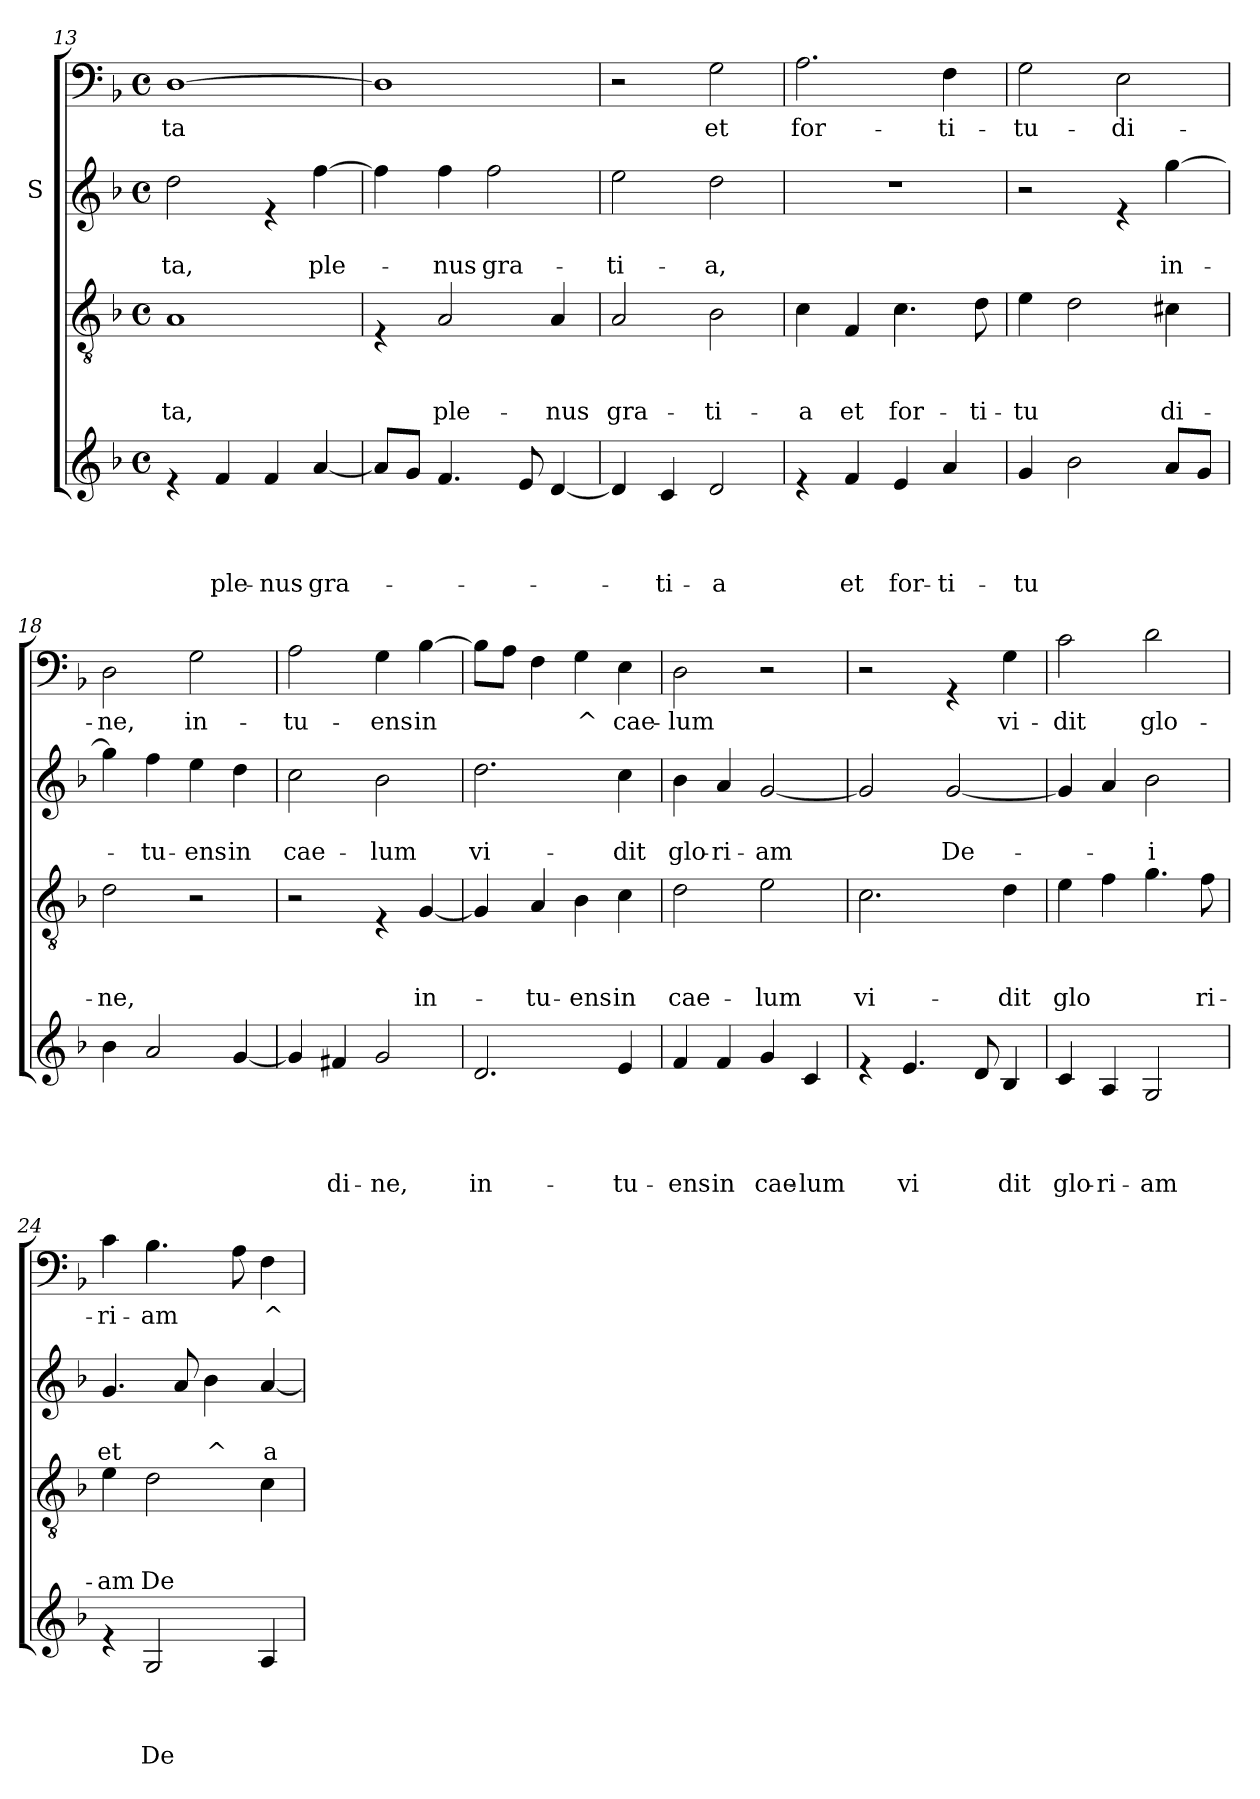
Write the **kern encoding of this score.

**kern	**text	**text	**text	**text	**kern	**text	**text	**text	**kern	**text	**text	**kern	**text
*part4	*part4	*part4	*part4	*part4	*part3	*part3	*part3	*part3	*part2	*part2	*part2	*part1	*part1
*staff4	*staff4	*staff4	*staff4	*staff4	*staff3	*staff3	*staff3	*staff3	*staff2	*staff2	*staff2	*staff1	*staff1
*	*	*	*	*	*	*	*	*	*I"S	*	*	*	*
!!LO:LB:g=z
*clefG2	*	*	*	*	*clefGv2	*	*	*	*clefG2	*	*	*clefF4	*
*k[b-]	*	*	*	*	*k[b-]	*	*	*	*k[b-]	*	*	*k[b-]	*
*F:	*	*	*	*	*F:	*	*	*	*F:	*	*	*F:	*
*M4/4	*	*	*	*	*M4/4	*	*	*	*M4/4	*	*	*M4/4	*
*met(c)	*	*	*	*	*met(c)	*	*	*	*met(c)	*	*	*met(c)	*
=13	=13	=13	=13	=13	=13	=13	=13	=13	=13	=13	=13	=13	=13
!	!	!	!	!	!	!	!	!LO:LY:b	!	!	!LO:LY:b	!	!LO:LY:b
4re	.	.	.	.	1A	.	.	ta,	2dd\	.	ta,	[>1D	ta
!	!	!	!	!LO:LY:b	!	!	!	!	!	!	!	!	!
4f/	.	.	.	ple-	.	.	.	.	.	.	.	.	.
!	!	!	!	!LO:LY:b	!	!	!	!	!	!	!	!	!
4f/	.	.	.	-nus	.	.	.	.	4re	.	.	.	.
!	!	!	!	!LO:LY:b	!	!	!	!	!	!	!LO:LY:b	!	!
[<4a/	.	.	.	gra-	.	.	.	.	[>4ff\	.	ple-	.	.
=14	=14	=14	=14	=14	=14	=14	=14	=14	=14	=14	=14	=14	=14
8a/L]	.	.	.	.	4rE	.	.	.	4ff\]	.	.	1D]	.
8g/J	.	.	.	.	.	.	.	.	.	.	.	.	.
!	!	!	!	!	!	!	!	!LO:LY:b	!	!	!LO:LY:b	!	!
4.f/	.	.	.	.	2A/	.	.	ple-	4ff\	.	-nus	.	.
!	!	!	!	!	!	!	!	!	!	!	!LO:LY:b	!	!
.	.	.	.	.	.	.	.	.	2ff\	.	gra-	.	.
8e/	.	.	.	.	.	.	.	.	.	.	.	.	.
!	!	!	!	!	!	!	!	!LO:LY:b	!	!	!	!	!
[<4d/	.	.	.	.	4A/	.	.	-nus	.	.	.	.	.
=15	=15	=15	=15	=15	=15	=15	=15	=15	=15	=15	=15	=15	=15
!	!	!	!	!	!	!	!	!LO:LY:b	!	!	!LO:LY:b	!	!
4d/]	.	.	.	.	2A/	.	.	gra-	2ee\	.	-ti-	2r	.
!	!	!	!	!LO:LY:b	!	!	!	!	!	!	!	!	!
4c/	.	.	.	-ti-	.	.	.	.	.	.	.	.	.
!	!	!	!	!LO:LY:b	!	!	!	!LO:LY:b	!	!	!LO:LY:b	!	!LO:LY:b
2d/	.	.	.	-a	2B-\	.	.	-ti-	2dd\	.	-a,	2G\	et
=16	=16	=16	=16	=16	=16	=16	=16	=16	=16	=16	=16	=16	=16
!	!	!	!	!	!	!	!	!LO:LY:b	!	!	!	!	!LO:LY:b
4re	.	.	.	.	4c\	.	.	-a	1r	.	.	2.A\	for-
!	!	!	!	!LO:LY:b	!	!	!	!LO:LY:b	!	!	!	!	!
4f/	.	.	.	et	4F/	.	.	et	.	.	.	.	.
!	!	!	!	!LO:LY:b	!	!	!	!LO:LY:b	!	!	!	!	!
4e/	.	.	.	for-	4.c\	.	.	for-	.	.	.	.	.
!	!	!	!	!LO:LY:b	!	!	!	!	!	!	!	!	!LO:LY:b
4a/	.	.	.	-ti-	.	.	.	.	.	.	.	4F\	-ti-
!	!	!	!	!	!	!	!	!LO:LY:b	!	!	!	!	!
.	.	.	.	.	8d\	.	.	-ti-	.	.	.	.	.
=17	=17	=17	=17	=17	=17	=17	=17	=17	=17	=17	=17	=17	=17
!	!	!	!	!LO:LY:b	!	!	!	!LO:LY:b	!	!	!	!	!LO:LY:b
4g/	.	.	.	-tu	4e\	.	.	-tu	2r	.	.	2G\	-tu-
2b-\	.	.	.	.	2d\	.	.	.	.	.	.	.	.
!	!	!	!	!	!	!	!	!	!	!	!	!	!LO:LY:b
.	.	.	.	.	.	.	.	.	4re	.	.	2E\	-di-
!	!	!	!	!	!	!	!	!LO:LY:b	!	!	!LO:LY:b	!	!
8a/L	.	.	.	.	4c#X\	.	.	di-	[>4gg\	.	in-	.	.
8g/J	.	.	.	.	.	.	.	.	.	.	.	.	.
!!LO:LB:g=z
=18	=18	=18	=18	=18	=18	=18	=18	=18	=18	=18	=18	=18	=18
!	!	!	!	!	!	!	!	!LO:LY:b	!	!	!	!	!LO:LY:b
4b-\	.	.	.	.	2d\	.	.	-ne,	4gg\]	.	.	2D\	-ne,
!	!	!	!	!	!	!	!	!	!	!	!LO:LY:b	!	!
2a/	.	.	.	.	.	.	.	.	4ff\	.	-tu-	.	.
!	!	!	!	!	!	!	!	!	!	!	!LO:LY:b	!	!LO:LY:b
.	.	.	.	.	2r	.	.	.	4ee\	.	-ens	2G\	in-
!	!	!	!	!	!	!	!	!	!	!	!LO:LY:b	!	!
[<4g/	.	.	.	.	.	.	.	.	4dd\	.	in	.	.
=19	=19	=19	=19	=19	=19	=19	=19	=19	=19	=19	=19	=19	=19
!	!	!	!	!	!	!	!	!	!	!	!LO:LY:b	!	!LO:LY:b
4g/]	.	.	.	.	2r	.	.	.	2cc\	.	cae-	2A\	-tu-
!	!	!	!	!LO:LY:b	!	!	!	!	!	!	!	!	!
4f#X/	.	.	.	di-	.	.	.	.	.	.	.	.	.
!	!	!	!	!LO:LY:b	!	!	!	!	!	!	!LO:LY:b	!	!LO:LY:b
2g/	.	.	.	-ne,	4rE	.	.	.	2b-\	.	-lum	4G\	-ens
!	!	!	!	!	!	!	!	!LO:LY:b	!	!	!	!	!LO:LY:b
.	.	.	.	.	[<4G/	.	.	in-	.	.	.	[>4B-\	in
=20	=20	=20	=20	=20	=20	=20	=20	=20	=20	=20	=20	=20	=20
!	!	!	!	!LO:LY:b	!	!	!	!	!	!	!LO:LY:b	!	!
*^	*	*	*	*	*	*	*	*	*	*	*	*	*
2.d/	8ryy	.	.	.	in-	4G/]	.	.	.	2.dd\	.	vi-	8B-\L]	.
.	2..ryy	.	.	.	.	.	.	.	.	.	.	.	8A\J	.
!	!	!	!	!	!	!	!	!	!LO:LY:b	!	!	!	!	!
.	.	.	.	.	.	4A/	.	.	-tu-	.	.	.	4F\	.
!	!	!	!	!	!	!	!	!	!LO:LY:b	!	!	!	!	!LO:LY:b
.	.	.	.	.	.	4B-\	.	.	-ens	.	.	.	4G\	^
!	!	!	!	!	!LO:LY:b	!	!	!	!LO:LY:b	!	!	!LO:LY:b	!	!LO:LY:b
4e/	.	.	.	.	-tu-	4c\	.	.	in	4cc\	.	-dit	4E\	cae-
=21	=21	=21	=21	=21	=21	=21	=21	=21	=21	=21	=21	=21	=21	=21
!	!	!	!	!	!LO:LY:b	!	!	!	!LO:LY:b	!	!	!LO:LY:b	!	!LO:LY:b
*v	*v	*	*	*	*	*	*	*	*	*	*	*	*	*
4f/	.	.	.	-ens	2d\	.	.	cae-	4b-\	.	glo-	2D\	-lum
!	!	!	!	!LO:LY:b	!	!	!	!	!	!	!LO:LY:b	!	!
4f/	.	.	.	in	.	.	.	.	4a/	.	-ri-	.	.
!	!	!	!	!LO:LY:b	!	!	!	!LO:LY:b	!	!	!LO:LY:b	!	!
4g/	.	.	.	cae-	2e\	.	.	-lum	[<2g/	.	-am	2r	.
!	!	!	!	!LO:LY:b	!	!	!	!	!	!	!	!	!
4c/	.	.	.	-lum	.	.	.	.	.	.	.	.	.
=22	=22	=22	=22	=22	=22	=22	=22	=22	=22	=22	=22	=22	=22
!	!	!	!	!	!	!	!	!LO:LY:b	!	!	!	!	!
4re	.	.	.	.	2.c\	.	.	vi-	2g/]	.	.	2r	.
!	!	!	!	!LO:LY:b	!	!	!	!	!	!	!	!	!
4.e/	.	.	.	vi	.	.	.	.	.	.	.	.	.
!	!	!	!	!	!	!	!	!	!	!	!LO:LY:b	!	!
.	.	.	.	.	.	.	.	.	[<2g/	.	De-	4rGG	.
8d/	.	.	.	.	.	.	.	.	.	.	.	.	.
!	!	!	!	!LO:LY:b	!	!	!	!LO:LY:b	!	!	!	!	!LO:LY:b
4B-/	.	.	.	dit	4d\	.	.	-dit	.	.	.	4G\	vi-
!!LO:PB:g=z
=23	=23	=23	=23	=23	=23	=23	=23	=23	=23	=23	=23	=23	=23
!	!	!	!	!LO:LY:b	!	!	!	!LO:LY:b	!	!	!	!	!LO:LY:b
4c/	.	.	.	glo-	4e\	.	.	glo	4g/]	.	.	2c\	-dit
!	!	!	!	!LO:LY:b	!	!	!	!	!	!	!	!	!
4A/	.	.	.	-ri-	4f\	.	.	.	4a/	.	.	.	.
!	!	!	!	!LO:LY:b	!	!	!	!	!	!	!LO:LY:b	!	!LO:LY:b
2G/	.	.	.	-am	4.g\	.	.	.	2b-\	.	-i	2d\	glo-
!	!	!	!	!	!	!	!	!LO:LY:b	!	!	!	!	!
.	.	.	.	.	8f\	.	.	ri-	.	.	.	.	.
=24	=24	=24	=24	=24	=24	=24	=24	=24	=24	=24	=24	=24	=24
!	!	!	!	!	!	!	!	!LO:LY:b	!	!	!LO:LY:b	!	!LO:LY:b
4re	.	.	.	.	4e\	.	.	-am	4.g/	.	et	4c\	-ri-
!	!	!	!	!LO:LY:b	!	!	!	!LO:LY:b	!	!	!	!	!LO:LY:b
2G/	.	.	.	De	2d\	.	.	De	.	.	.	4.B-\	-am
.	.	.	.	.	.	.	.	.	8a/	.	.	.	.
!	!	!	!	!	!	!	!	!	!	!	!LO:LY:b	!	!
.	.	.	.	.	.	.	.	.	4b-\	.	^	.	.
.	.	.	.	.	.	.	.	.	.	.	.	8A\	.
!	!	!	!	!	!	!	!	!	!	!	!LO:LY:b	!	!LO:LY:b
4A/	.	.	.	.	4c\	.	.	.	[<4a/	.	a-	4F\	^
=	=	=	=	=	=	=	=	=	=	=	=	=	=
*-	*-	*-	*-	*-	*-	*-	*-	*-	*-	*-	*-	*-	*-
